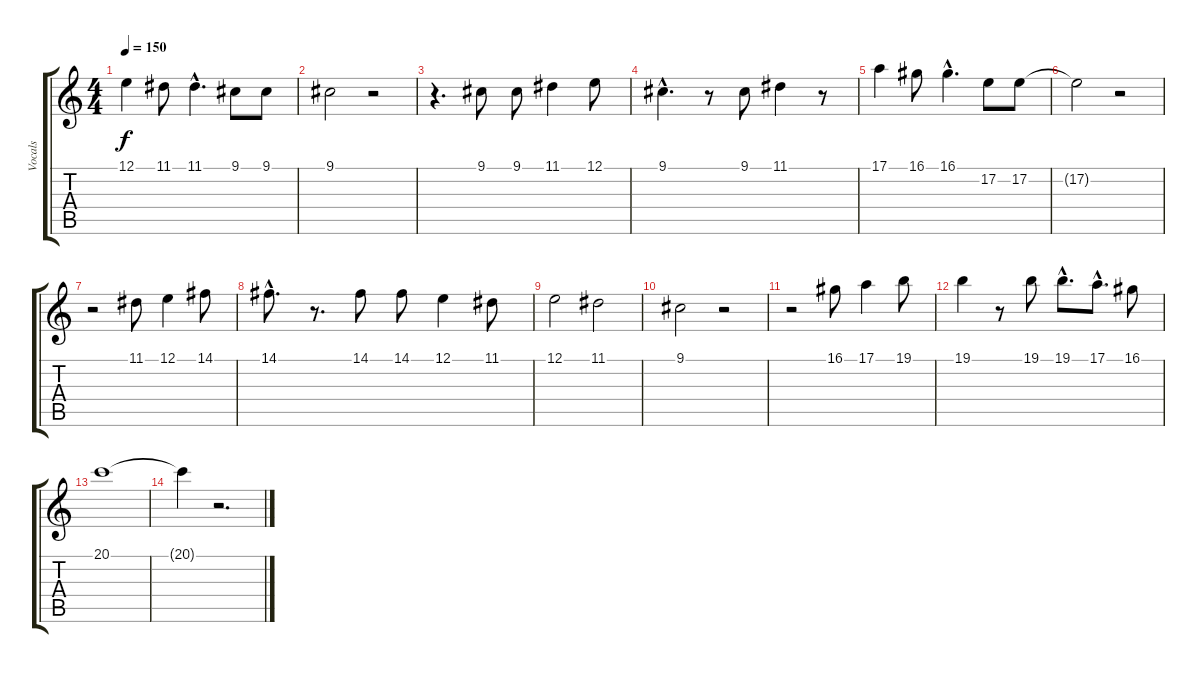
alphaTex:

\track ("Vocals" "Vocals") {instrument lead1square}
\staff {score tabs}
\tuning (E4 B3 G3 D3 A2 E2) {hide}
\ts (4 4)
\tempo 150
\clef g2
\ks c
12.1.4{dy f} 11.1.8 11.1{hac}.4{d} 9.1.8 9.1.8 |
9.1.2 r.2 |
r.4{d} 9.1.8 9.1.8 11.1.4 12.1.8 |
9.1{hac}.4{d} r.8 9.1.8 11.1.4 r.8 |
17.1.4 16.1.8 16.1{hac}.4{d} 17.2.8 17.2.8 |
17.2{t}.2 r.2 |
r.2 11.1.8 12.1.4 14.1.8 |
14.1{hac}.8{d} r.8{d} 14.1.8 14.1.8 12.1.4 11.1.8 |
12.1.2 11.1.2 |
9.1.2 r.2 |
r.2 16.1.8 17.1.4 19.1.8 |
19.1.4 r.8 19.1.8 19.1{hac}.8{d} 17.1{hac}.8{d} 16.1.8 |
20.1.1 |
20.1{t}.4 r.2{d}
